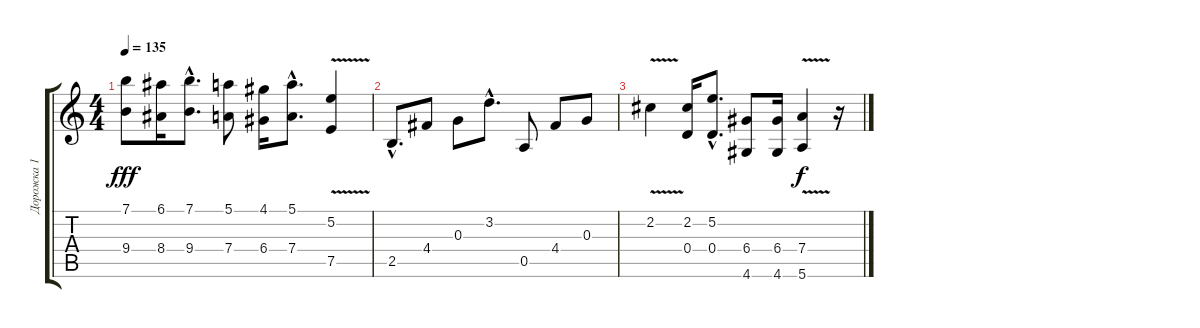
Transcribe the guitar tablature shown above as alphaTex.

\track ("Дорожка 1" "Дорожка 1") {instrument acousticguitarnylon}
\staff {score tabs}
\tuning (E4 B3 G3 D3 A2 E2) {hide}
\ts (4 4)
\tempo 135
\clef g2
\ks c
(7.1 9.4).8{dy fff} (6.1 8.4).16 (7.1{hac} 9.4{hac}).8{d} (5.1 7.4).8 (4.1 6.4).16 (5.1{hac} 7.4{hac}).8{d} (5.2{v} 7.5{v}).4 |
2.5{hac}.8{d} 4.4.8 0.3.8 3.2{hac}.8{d} 0.5.8 4.4.8 0.3.8 |
2.2{v}.4 (2.2 0.4).16 (5.2{hac} 0.4{hac}).8{d} (6.4 4.6).8 (6.4 4.6).16 (7.4{v} 5.6{v}).4{dy f} r.16
